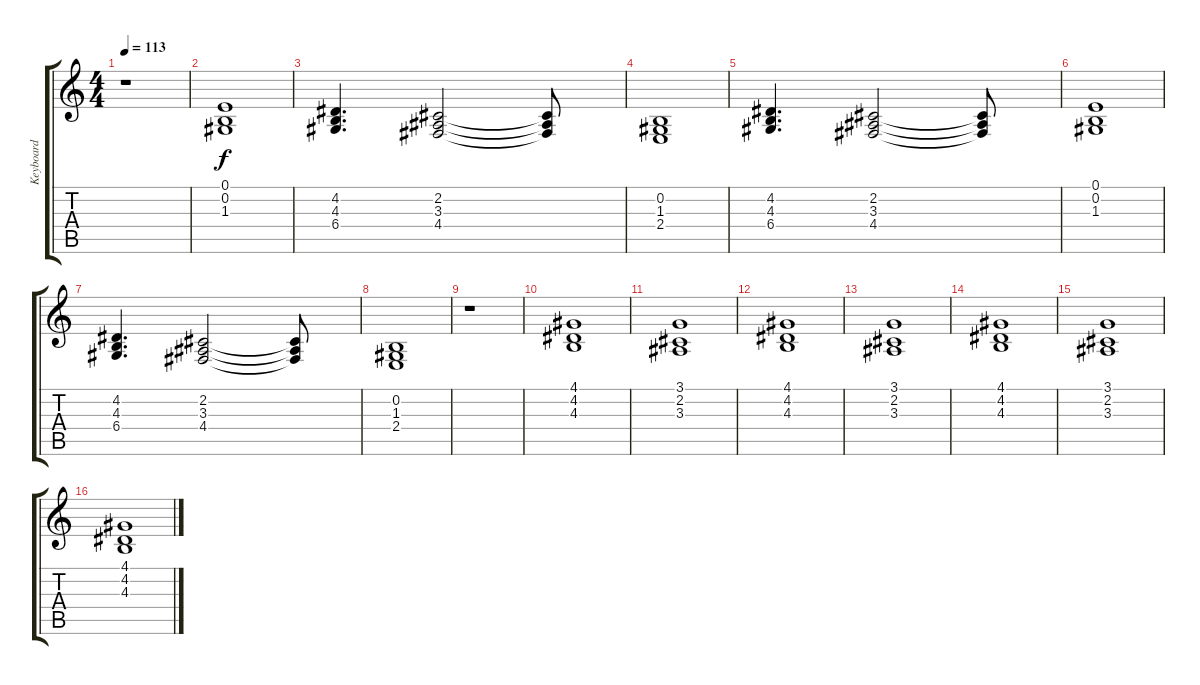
\track ("Keyboard" "Keyboard") {instrument synthstrings1}
\staff {score tabs}
\tuning (E4 B3 G3 D3 A2 E2) {hide}
\ts (4 4)
\tempo 113
\clef g2
\ks c
r.1{dy f} |
(0.1 0.2 1.3).1 |
(4.2 4.3 6.4).4{d} (2.2 3.3 4.4).2 (2.2{t} 3.3{t} 4.4{t}).8 |
(0.2 1.3 2.4).1 |
(4.2 4.3 6.4).4{d} (2.2 3.3 4.4).2 (2.2{t} 3.3{t} 4.4{t}).8 |
(0.1 0.2 1.3).1 |
(4.2 4.3 6.4).4{d} (2.2 3.3 4.4).2 (2.2{t} 3.3{t} 4.4{t}).8 |
(0.2 1.3 2.4).1 |
r.1 |
(4.1 4.2 4.3).1 |
(3.1 2.2 3.3).1 |
(4.1 4.2 4.3).1 |
(3.1 2.2 3.3).1 |
(4.1 4.2 4.3).1 |
(3.1 2.2 3.3).1 |
(4.1 4.2 4.3).1
